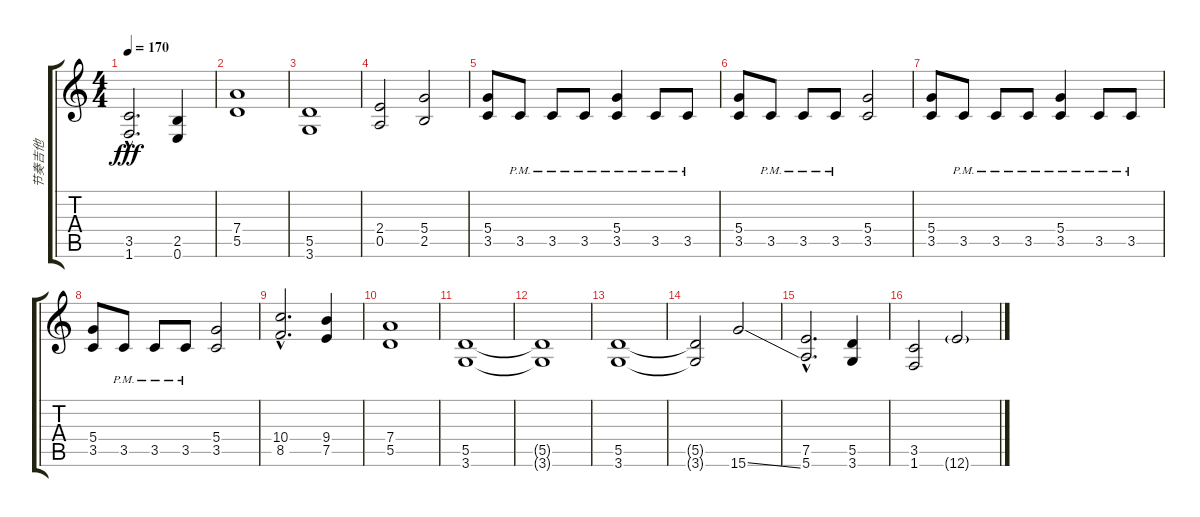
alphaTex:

\track ("节奏吉他" "节奏吉他") {instrument distortionguitar}
\staff {score tabs}
\tuning (E4 B3 G3 D3 A2 E2) {hide}
\ts (4 4)
\tempo 170
\clef g2
\ks c
(3.5{hac} 1.6{hac}).2{d dy fff} (2.5 0.6).4 |
(7.4 5.5).1 |
(5.5 3.6).1 |
(2.4 0.5).2 (5.4 2.5).2 |
(5.4 3.5).8 3.5{pm}.8 3.5{pm}.8 3.5{pm}.8 (5.4{pm} 3.5{pm}).4 3.5{pm}.8 3.5{pm}.8 |
(5.4 3.5).8 3.5{pm}.8 3.5{pm}.8 3.5{pm}.8 (5.4 3.5).2 |
(5.4 3.5).8 3.5{pm}.8 3.5{pm}.8 3.5{pm}.8 (5.4{pm} 3.5{pm}).4 3.5{pm}.8 3.5{pm}.8 |
(5.4 3.5).8 3.5{pm}.8 3.5{pm}.8 3.5{pm}.8 (5.4 3.5).2 |
(10.4{hac} 8.5{hac}).2{d} (9.4 7.5).4 |
(7.4 5.5).1 |
(5.5 3.6).1 |
(5.5{t} 3.6{t}).1 |
(5.5 3.6).1 |
(5.5{t} 3.6{t}).2 15.6{ss}.2 |
(7.5{hac} 5.6{hac}).2{d} (5.5 3.6).4 |
(3.5 1.6).2 12.6{ss g}.2
